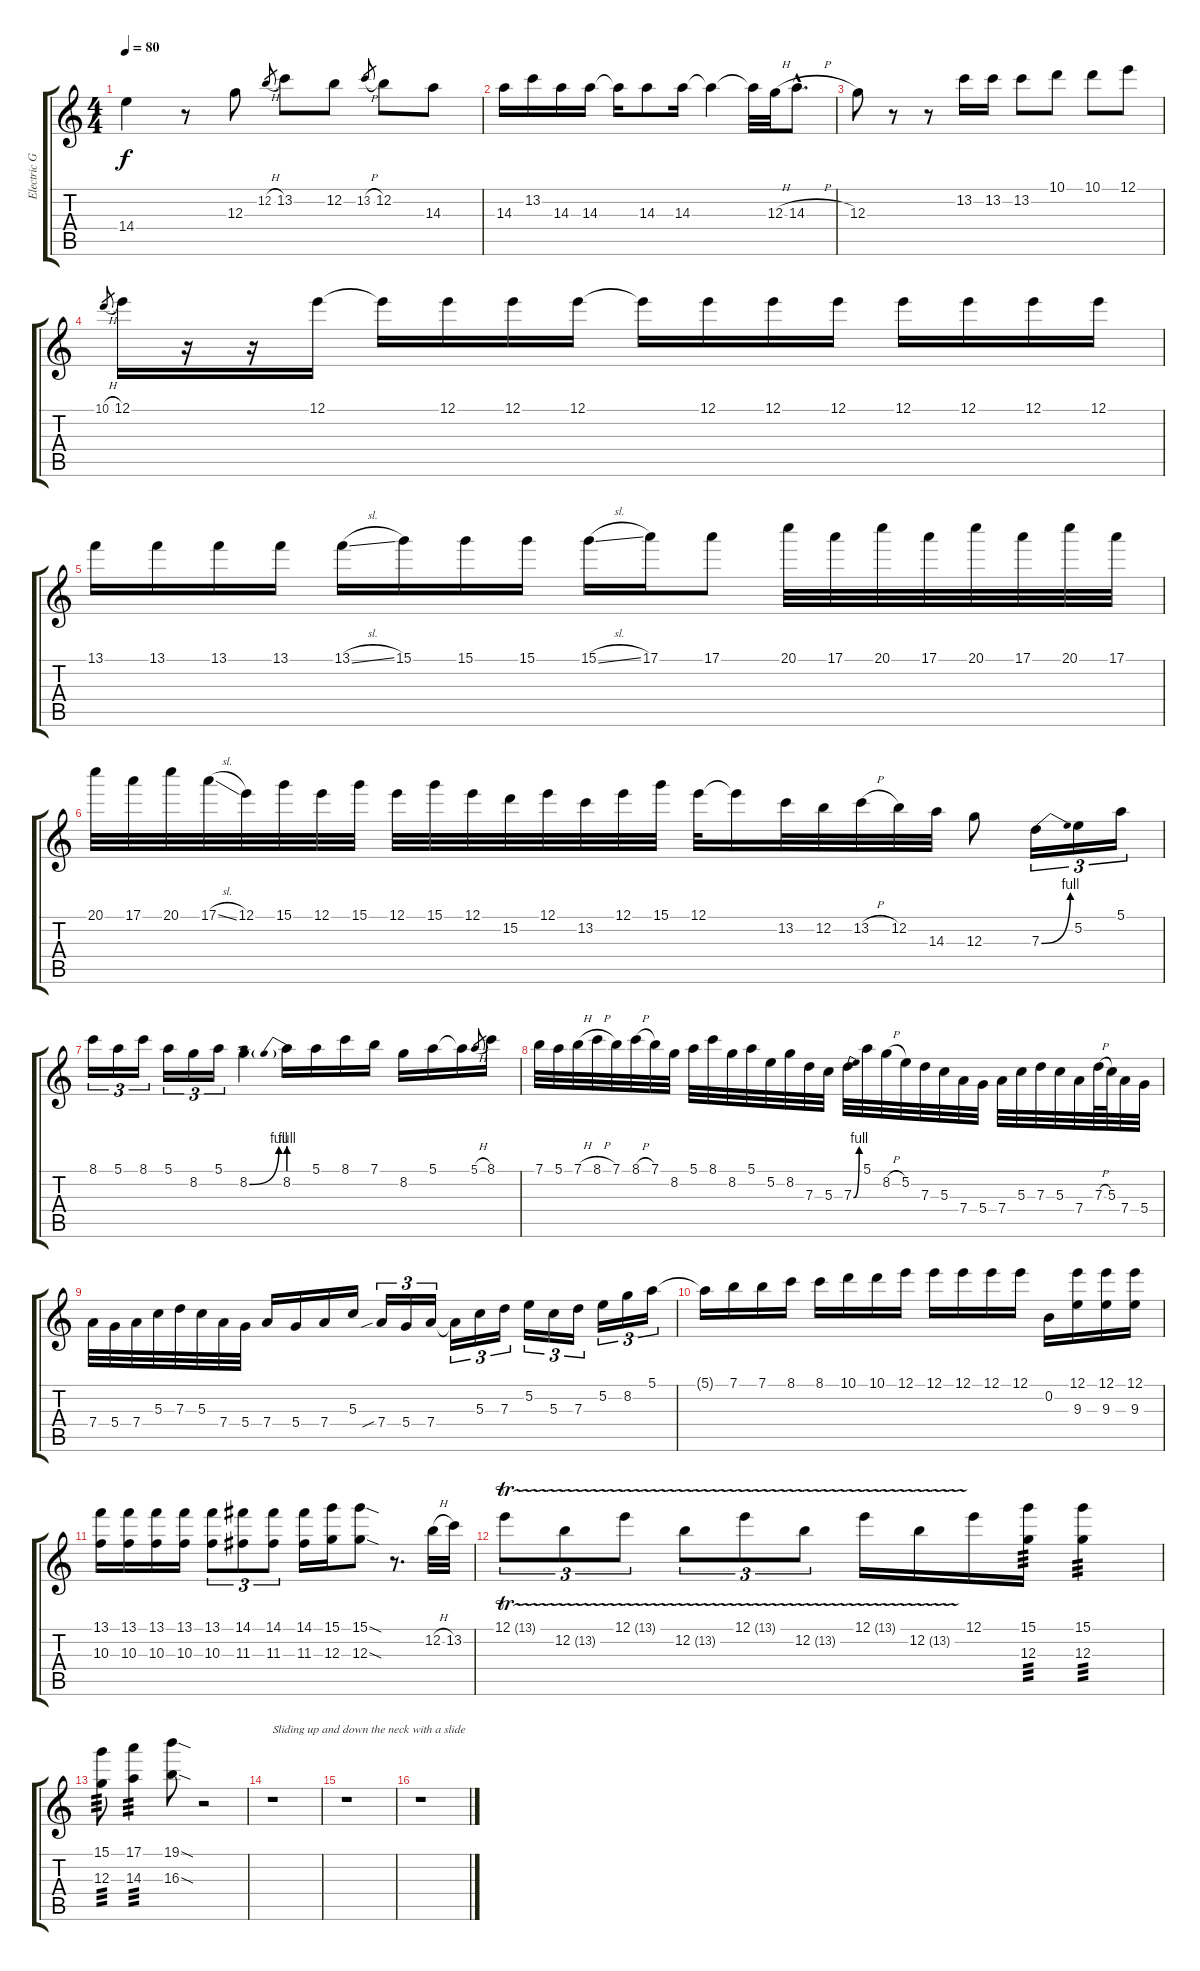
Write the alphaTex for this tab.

\track ("Electric Guitar-Carlos" "Electric G") {instrument overdrivenguitar}
\staff {score tabs}
\tuning (E4 B3 G3 D3 A2 E2) {hide}
\ts (4 4)
\tempo 80
\clef g2
\ks c
14.4.4{dy f} r.8 12.3.8 12.2{h}.8{gr} 13.2.8 12.2.8 13.2{h}.8{gr} 12.2.8 14.3.8 |
14.3.16 13.2.16 14.3.16 14.3.16 14.3{t}.16 14.3.8 14.3.16 14.3{t}.4 14.3{t}.32 12.3{h}.32 14.3{h hac}.8{d} |
12.3.8 r.8 r.8 13.2.16 13.2.16 13.2.8 10.1.8 10.1.8 12.1.8 |
10.1{h}.8{gr} 12.1.16 r.16 r.16 12.1.16 12.1{t}.16 12.1.16 12.1.16 12.1.16 12.1{t}.16 12.1.16 12.1.16 12.1.16 12.1.16 12.1.16 12.1.16 12.1.16 |
13.1.16 13.1.16 13.1.16 13.1.16 13.1{sl}.16 15.1.16 15.1.16 15.1.16 15.1{sl}.16 17.1.16 17.1.8 20.1.32 17.1.32 20.1.32 17.1.32 20.1.32 17.1.32 20.1.32 17.1.32 |
20.1.32 17.1.32 20.1.32 17.1{sl}.32 12.1.32 15.1.32 12.1.32 15.1.32 12.1.32 15.1.32 12.1.32 15.2.32 12.1.32 13.2.32 12.1.32 15.1.32 12.1.32 12.1{t}.16 13.2.32 12.2.32 13.2{h}.32 12.2.32 14.3.32 12.3.8 7.3{be (bend 0 0 60 4)}.16{tu (3 2)} 5.2.16{tu (3 2)} 5.1.16{tu (3 2)} |
8.1.16{tu (3 2)} 5.1.16{tu (3 2)} 8.1.16{tu (3 2)} 5.1.16{tu (3 2)} 8.2.16{tu (3 2)} 5.1.16{tu (3 2)} 8.2{be (bend 0 0 60 4)}.4 8.2{be (prebend 0 4 60 4)}.16 5.1.16 8.1.16 7.1.16 8.2.16 5.1.16 5.1{t}.16 5.1{h}.8{gr} 8.1.16 |
7.1.32 5.1.32 7.1{h}.32 8.1{h}.32 7.1.32 8.1{h}.32 7.1.32 8.2.32 5.1.32 8.1.32 8.2.32 5.1.32 5.2.32 8.2.32 7.3.32 5.3.32 7.3{be (bend 0 0 60 4)}.32 5.1.32 8.2{h}.32 5.2.32 7.3.32 5.3.32 7.4.32 5.4.32 7.4.32 5.3.32 7.3.32 5.3.32 7.4.32 7.3{h}.64 5.3.64 7.4.32 5.4.32 |
7.4.32 5.4.32 7.4.32 5.3.32 7.3.32 5.3.32 7.4.32 5.4.32 7.4.16 5.4.16 7.4.16 5.3.16 7.4{sib}.16{tu (3 2)} 5.4.16{tu (3 2)} 7.4.16{tu (3 2)} 7.4{t}.16{tu (3 2)} 5.3.16{tu (3 2)} 7.3.16{tu (3 2)} 5.2.16{tu (3 2)} 5.3.16{tu (3 2)} 7.3.16{tu (3 2)} 5.2.16{tu (3 2)} 8.2.16{tu (3 2)} 5.1.16{tu (3 2)} |
5.1{t}.16 7.1.16 7.1.16 8.1.16 8.1.16 10.1.16 10.1.16 12.1.16 12.1.16 12.1.16 12.1.16 12.1.16 0.2.16 (12.1 9.3).16 (12.1 9.3).16 (12.1 9.3).16 |
(13.1 10.3).16 (13.1 10.3).16 (13.1 10.3).16 (13.1 10.3).16 (13.1 10.3).8{tu (3 2)} (14.1 11.3).8{tu (3 2)} (14.1 11.3).8{tu (3 2)} (14.1 11.3).16 (15.1 12.3).16 (15.1{sod} 12.3{sod}).8 r.8{d} 12.2{h}.32 13.2.32 |
12.1{tr (13 32)}.8{tu (3 2)} 12.2{tr (13 64)}.8{tu (3 2)} 12.1{tr (13 64)}.8{tu (3 2)} 12.2{tr (13 64)}.8{tu (3 2)} 12.1{tr (13 64)}.8{tu (3 2)} 12.2{tr (13 64)}.8{tu (3 2)} 12.1{tr (13 64)}.16 12.2{tr (13 64)}.16 12.1.16 (15.1 12.3).16{tp 3} (15.1 12.3).4{tp 3} |
(15.1 12.3).8{tp 3} (17.1 14.3).4{tp 3} (19.1{sod} 16.3{sod}).8 r.2 |
r.1{txt "Sliding up and down the neck with a slide"} |
r.1 |
r.1
